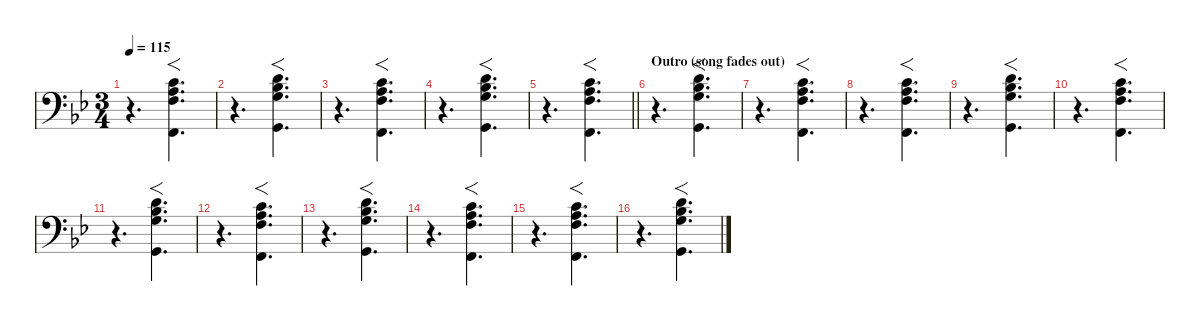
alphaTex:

\defaultSystemsLayout 4
\hideDynamics
\bracketExtendMode nobrackets
\singleTrackTrackNamePolicy hidden
\multiTrackTrackNamePolicy hidden
\firstSystemTrackNameMode fullname
\firstSystemTrackNameOrientation horizontal
\otherSystemsTrackNameOrientation horizontal
\track ("Reverse Piano" "pno.") {defaultSystemsLayout 16 instrument acousticgrandpiano}
\staff {score}
\tuning (E4 B3 G3 D3 A2 E2)
\ts (3 4)
\tempo 115
\clef f4
\ks gminor
r.4{d dy f beam Down} (1.2{acc forcenatural} 2.3{acc forcenatural} 3.4{acc forcenatural} 1.6{acc forcenatural}).4{f d dy ff beam Down} |
r.4{d beam Down} (3.2{acc forcenatural} 3.3{acc b} 5.4{acc forcenatural} 3.6{acc forcenatural}).4{f d dy f beam Down} |
r.4{d beam Down} (1.2{acc forcenatural} 2.3{acc forcenatural} 3.4{acc forcenatural} 1.6{acc forcenatural}).4{f d dy ff beam Down} |
r.4{d beam Down} (3.2{acc forcenatural} 3.3{acc b} 5.4{acc forcenatural} 3.6{acc forcenatural}).4{f d dy f beam Down} |
\barLineRight lightlight
r.4{d beam Down} (1.2{acc forcenatural} 2.3{acc forcenatural} 3.4{acc forcenatural} 1.6{acc forcenatural}).4{f d dy ff beam Down} |
\section ("" "Outro (song fades out)")
r.4{d beam Down} (3.2{acc forcenatural} 3.3{acc b} 5.4{acc forcenatural} 3.6{acc forcenatural}).4{f d dy f beam Down} |
r.4{d beam Down} (1.2{acc forcenatural} 2.3{acc forcenatural} 3.4{acc forcenatural} 1.6{acc forcenatural}).4{f d beam Down} |
r.4{d beam Down} (1.2{acc forcenatural} 2.3{acc forcenatural} 3.4{acc forcenatural} 1.6{acc forcenatural}).4{f d dy ff beam Down} |
r.4{d beam Down} (3.2{acc forcenatural} 3.3{acc b} 5.4{acc forcenatural} 3.6{acc forcenatural}).4{f d dy f beam Down} |
r.4{d beam Down} (1.2{acc forcenatural} 2.3{acc forcenatural} 3.4{acc forcenatural} 1.6{acc forcenatural}).4{f d dy ff beam Down} |
r.4{d beam Down} (3.2{acc forcenatural} 3.3{acc b} 5.4{acc forcenatural} 3.6{acc forcenatural}).4{f d dy f beam Down} |
r.4{d beam Down} (1.2{acc forcenatural} 2.3{acc forcenatural} 3.4{acc forcenatural} 1.6{acc forcenatural}).4{f d dy ff beam Down} |
r.4{d beam Down} (3.2{acc forcenatural} 3.3{acc b} 5.4{acc forcenatural} 3.6{acc forcenatural}).4{f d dy f beam Down} |
r.4{d beam Down} (1.2{acc forcenatural} 2.3{acc forcenatural} 3.4{acc forcenatural} 1.6{acc forcenatural}).4{f d beam Down} |
r.4{d beam Down} (1.2{acc forcenatural} 2.3{acc forcenatural} 3.4{acc forcenatural} 1.6{acc forcenatural}).4{f d dy ff beam Down} |
r.4{d beam Down} (3.2{acc forcenatural} 3.3{acc b} 5.4{acc forcenatural} 3.6{acc forcenatural}).4{f d dy f beam Down}
